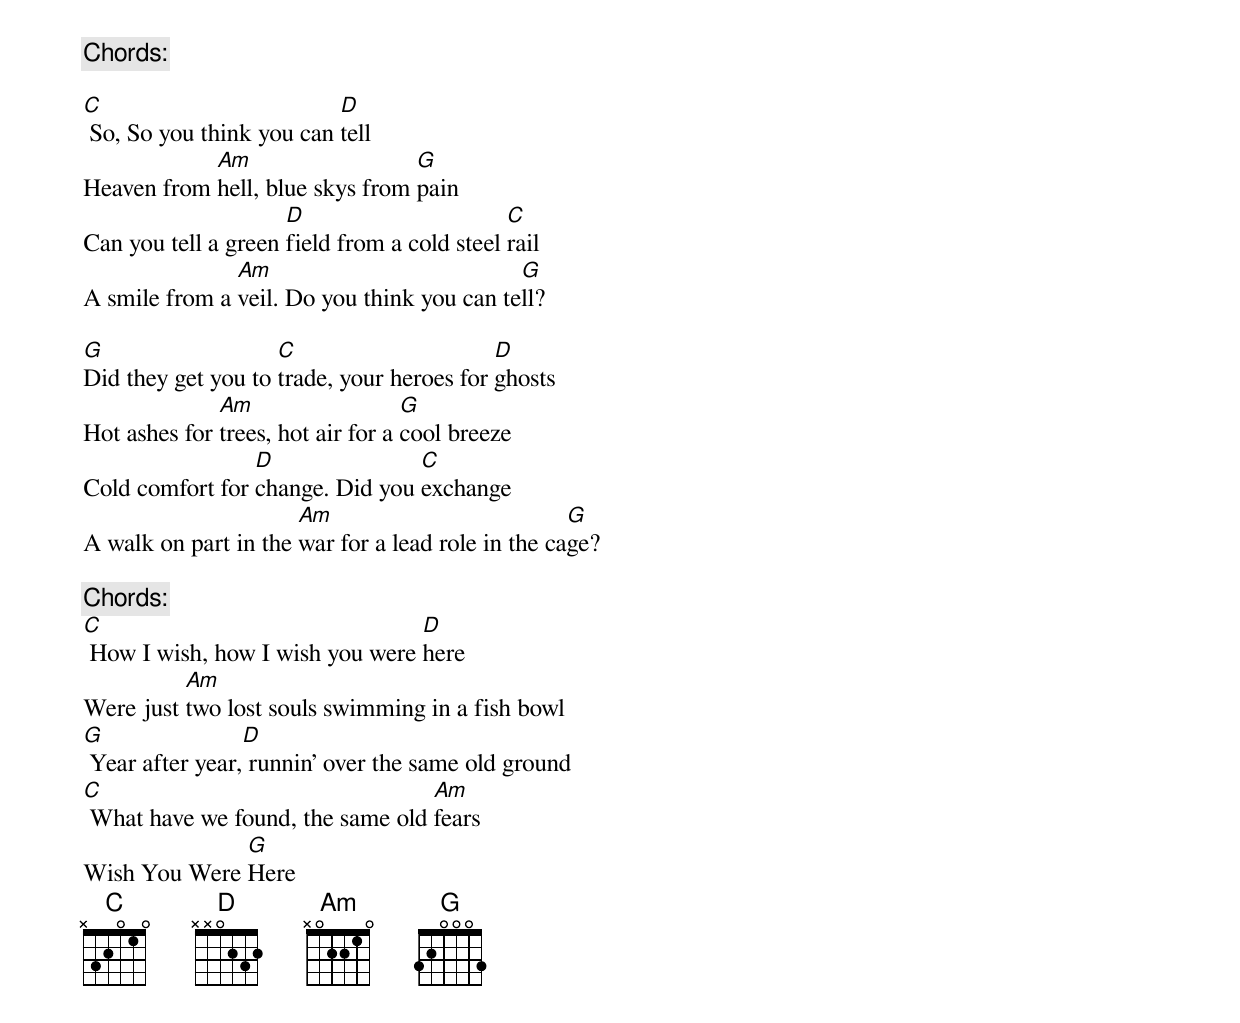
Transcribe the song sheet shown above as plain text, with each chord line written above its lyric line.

[Chords:]

C                         D
 So, So you think you can tell
            Am                   G
Heaven from hell, blue skys from pain
                     D                       C
Can you tell a green field from a cold steel rail
               Am                           G
A smile from a veil. Do you think you can tell?

G                   C                      D
Did they get you to trade, your heroes for ghosts
              Am                   G
Hot ashes for trees, hot air for a cool breeze
                 D               C
Cold comfort for change. Did you exchange
                      Am                           G
A walk on part in the war for a lead role in the cage?

[Chords:]
C                                D
 How I wish, how I wish you were here
          Am
Were just two lost souls swimming in a fish bowl
G                D
 Year after year, runnin' over the same old ground
C                                 Am
 What have we found, the same old fears
              G
Wish You Were Here
